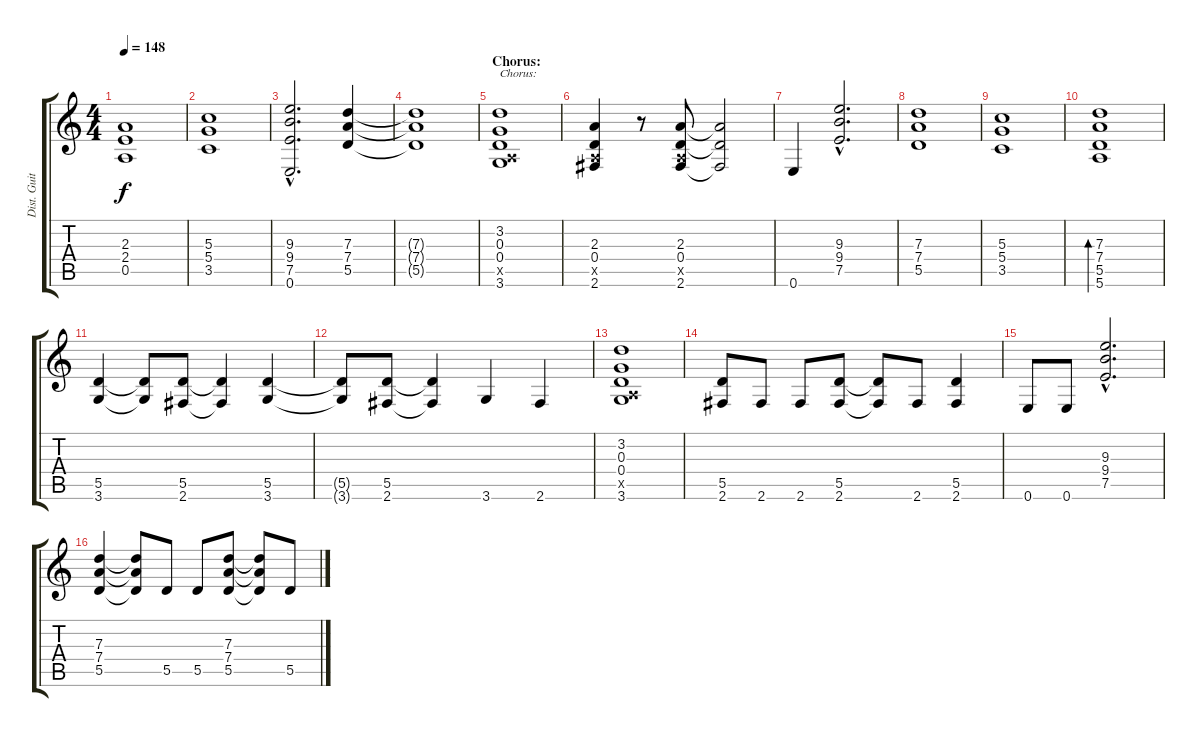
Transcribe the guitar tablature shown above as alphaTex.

\track ("Dist. Guitar 2" "Dist. Guit") {instrument overdrivenguitar}
\staff {score tabs}
\tuning (E4 B3 G3 D3 A2 E2) {hide}
\ts (4 4)
\tempo 148
\clef g2
\ks c
(2.3 2.4 0.5).1{dy f} |
(5.3 5.4 3.5).1 |
(9.3{hac} 9.4{hac} 7.5{hac} 0.6{hac}).2{d} (7.3 7.4 5.5).4 |
(7.3{t} 7.4{t} 5.5{t}).1 |
\section ("" "Chorus:")
(3.2 0.3 0.4 0.5{x} 3.6).1{txt "Chorus:"} |
(2.3 0.4 0.5{x} 2.6).4 r.8 (2.3 0.4 0.5{x} 2.6).8 (2.3{t} 0.4{t} 2.6{t}).2 |
0.6.4 (9.3{hac} 9.4{hac} 7.5{hac}).2{d} |
(7.3 7.4 5.5).1 |
(5.3 5.4 3.5).1 |
(7.3 7.4 5.5 5.6).1{bd 240} |
(5.5 3.6).4 (5.5{t} 3.6{t}).8 (5.5 2.6).8 (5.5{t} 2.6{t}).4 (5.5 3.6).4 |
(5.5{t} 3.6{t}).8 (5.5 2.6).8 (5.5{t} 2.6{t}).4 3.6.4 2.6.4 |
(3.2 0.3 0.4 0.5{x} 3.6).1 |
(5.5 2.6).8 2.6.8 2.6.8 (5.5 2.6).8 (5.5{t} 2.6{t}).8 2.6.8 (5.5 2.6).4 |
0.6.8 0.6.8 (9.3{hac} 9.4{hac} 7.5{hac}).2{d} |
(7.3 7.4 5.5).4 (7.3{t} 7.4{t} 5.5{t}).8 5.5.8 5.5.8 (7.3 7.4 5.5).8 (7.3{t} 7.4{t} 5.5{t}).8 5.5.8
